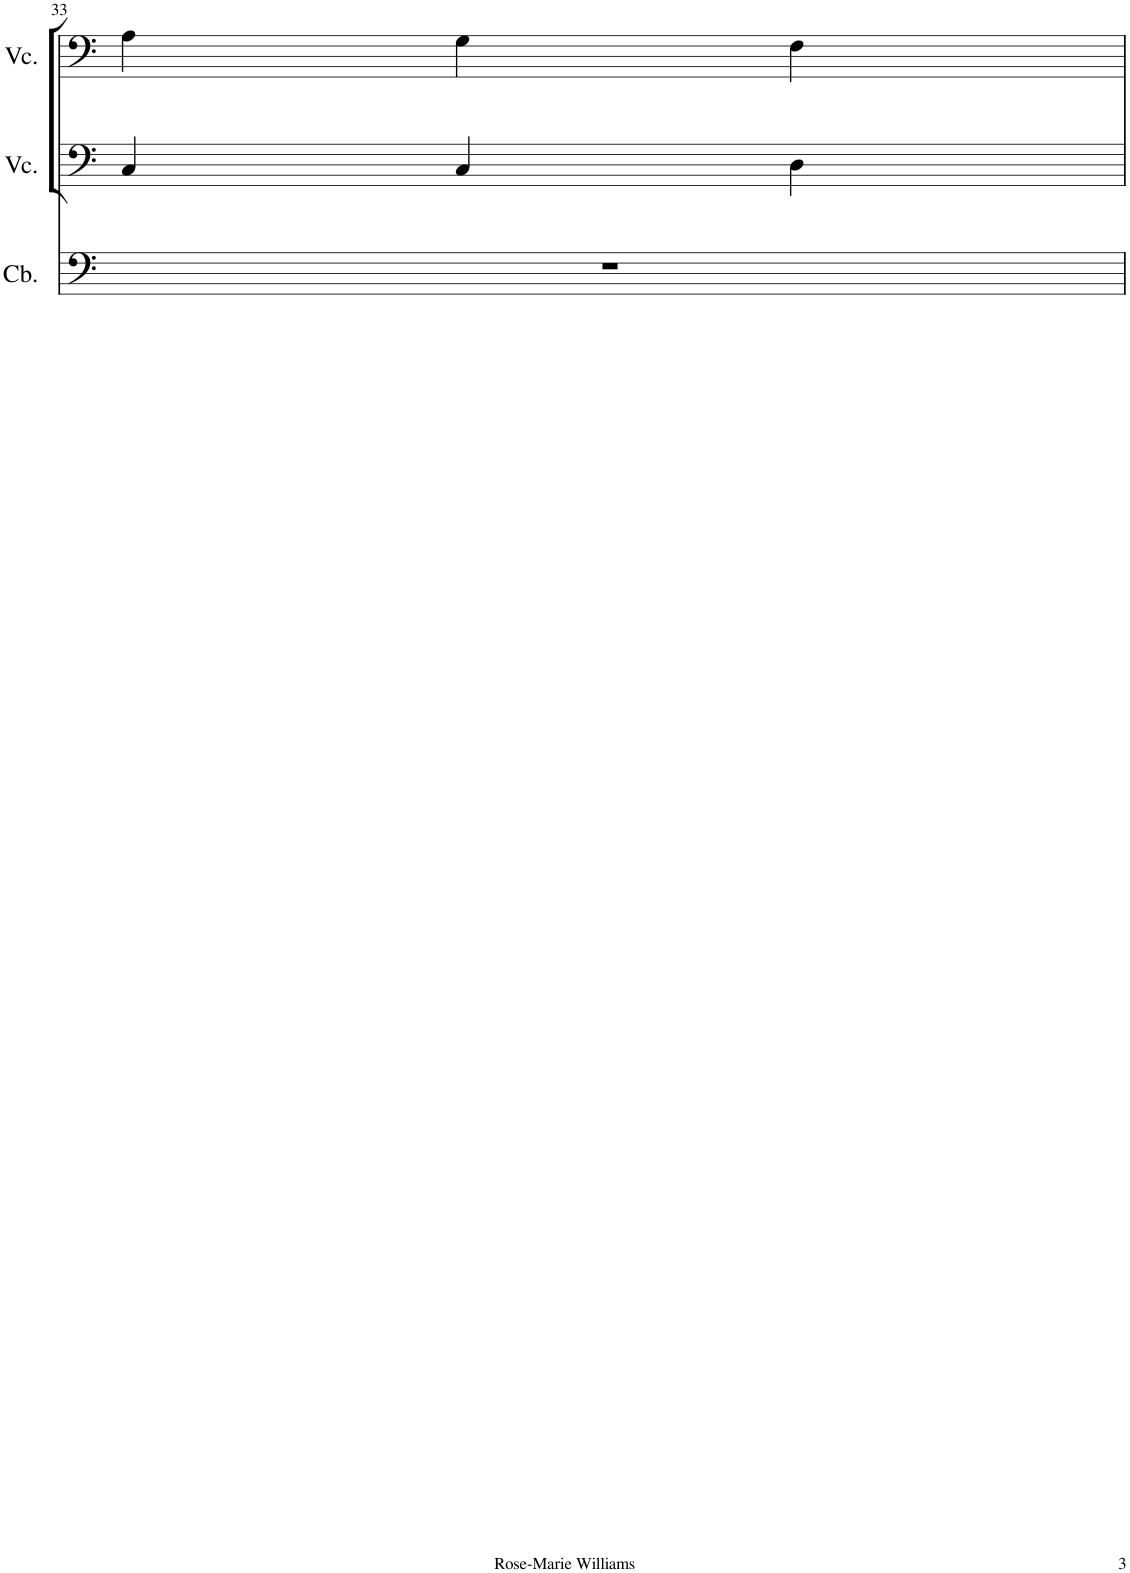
**kern	**kern	**kern
*part3	*part2	*part1
*staff3	*staff2	*staff1
*I"Contrabass	*I"Violoncello	*I"Violoncello
*I'Cb.	*I'Vc.	*I'Vc.
!!LO:PB:g=z
*clefF4	*clefF4	*clefF4
*Trd7c12	*	*
*k[]	*k[]	*k[]
*M6/8	*M6/8	*M6/8
=33	=33	=33
2.r	4C/	4A\
.	4C/	4G\
.	4D\	4F\
=	=	=
*-	*-	*-
